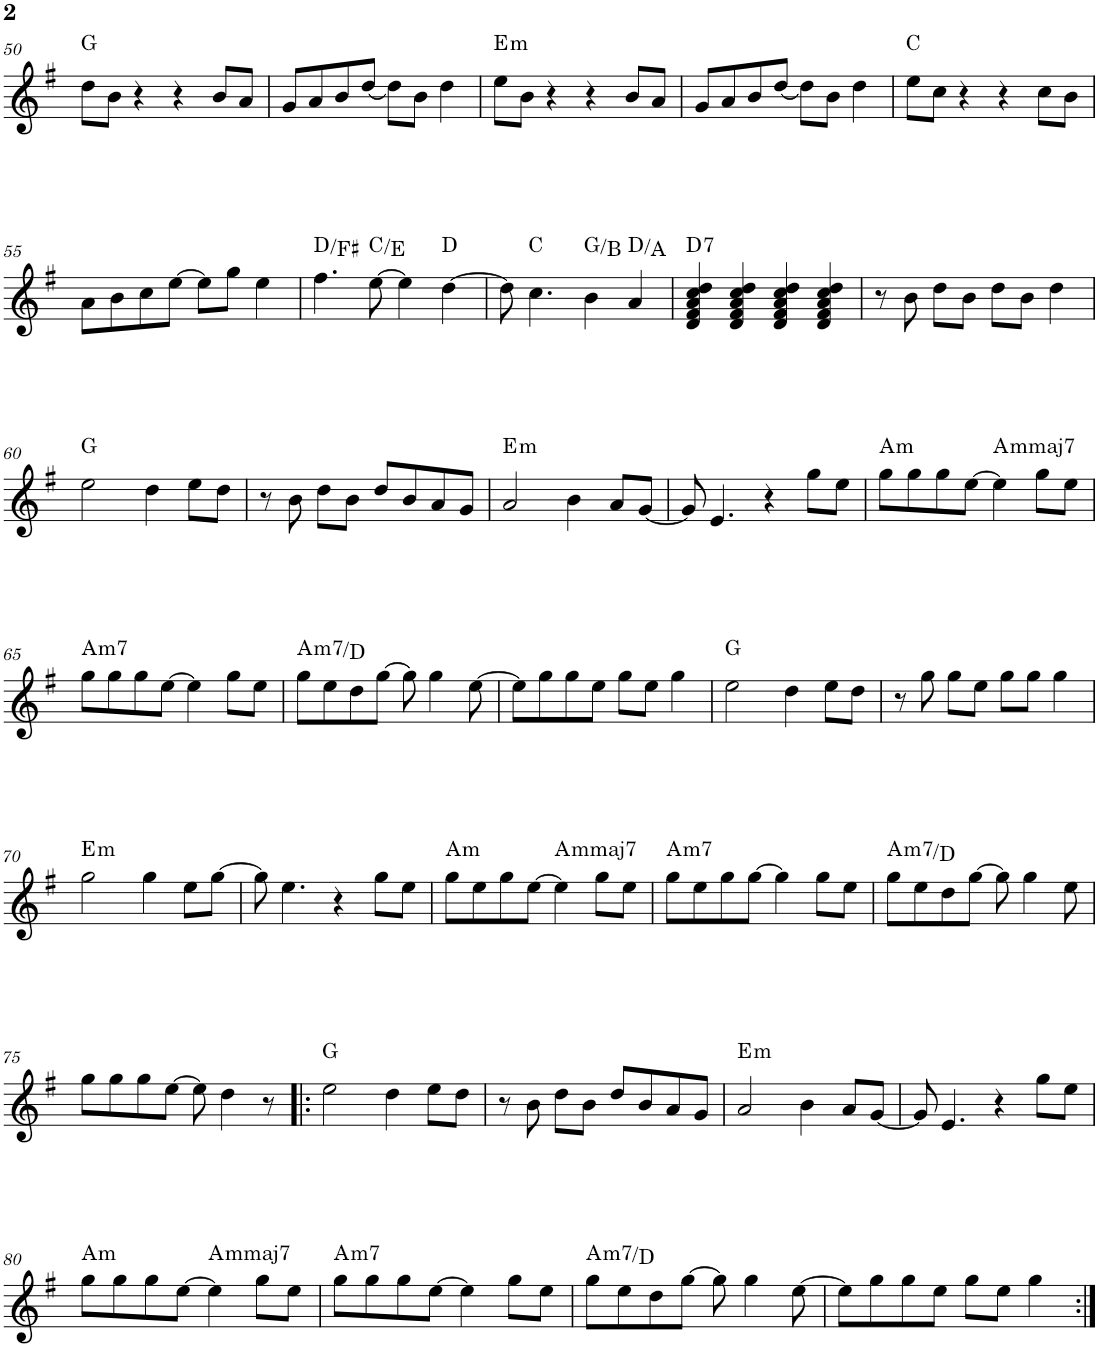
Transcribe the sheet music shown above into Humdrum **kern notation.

**kern	**harte
*part1	*part1
*staff1	*
*I"P1	*
!!LO:PB:g=z
*clefG2	*
*k[f#]	*
*G:	*
*M4/4	*
=50	=50
8dd\L	G:maj
8b\J	.
4r	.
4r	.
8b/L	.
8a/J	.
=51	=51
8g/L	.
8a/	.
8b/	.
[<8dd/J	.
8dd\L]	.
8b\J	.
4dd\	.
=52	=52
!	!LO:H:kt=m
8ee\L	E:min
8b\J	.
4r	.
4r	.
8b/L	.
8a/J	.
=53	=53
8g/L	.
8a/	.
8b/	.
[<8dd/J	.
8dd\L]	.
8b\J	.
4dd\	.
=54	=54
8ee\L	C:maj
8cc\J	.
4r	.
4r	.
8cc\L	.
8b\J	.
!!LO:LB:g=z
=55	=55
8a\L	.
8b\	.
8cc\	.
[>8ee\J	.
8ee\L]	.
8gg\J	.
4ee\	.
=56	=56
4.ff#\	D:maj/3
[>8ee\	C:maj/3
4ee\]	.
[>4dd\	D:maj
=57	=57
8dd\]	.
4.cc\	C:maj
4b\	G:maj/3
4a/	D:maj/5
=58	=58
!	!LO:H:kt=7
4d/ 4f#/ 4a/ 4cc/ 4dd/	D:7
4d/ 4f#/ 4a/ 4cc/ 4dd/	.
4d/ 4f#/ 4a/ 4cc/ 4dd/	.
4d/ 4f#/ 4a/ 4cc/ 4dd/	.
=59	=59
8r	.
8b\	.
8dd\L	.
8b\J	.
8dd\L	.
8b\J	.
4dd\	.
!!LO:LB:g=z
=60	=60
2ee\	G:maj
4dd\	.
8ee\L	.
8dd\J	.
=61	=61
8r	.
8b\	.
8dd\L	.
8b\J	.
8dd/L	.
8b/	.
8a/	.
8g/J	.
=62	=62
!	!LO:H:kt=m
2a/	E:min
4b\	.
8a/L	.
[<8g/J	.
=63	=63
8g/]	.
4.e/	.
4r	.
8gg\L	.
8ee\J	.
=64	=64
!	!LO:H:kt=m
8gg\L	A:min
8gg\	.
8gg\	.
[>8ee\J	.
!	!LO:H:kt=mmaj7
4ee\]	A:minmaj7
8gg\L	.
8ee\J	.
!!LO:LB:g=z
=65	=65
!	!LO:H:kt=m7
8gg\L	A:min7
8gg\	.
8gg\	.
[>8ee\J	.
4ee\]	.
8gg\L	.
8ee\J	.
=66	=66
!	!LO:H:kt=m7
8gg\L	A:min7/4
8ee\	.
8dd\	.
[>8gg\J	.
8gg\]	.
4gg\	.
[>8ee\	.
=67	=67
8ee\L]	.
8gg\	.
8gg\	.
8ee\J	.
8gg\L	.
8ee\J	.
4gg\	.
=68	=68
2ee\	G:maj
4dd\	.
8ee\L	.
8dd\J	.
=69	=69
8r	.
8gg\	.
8gg\L	.
8ee\J	.
8gg\L	.
8gg\J	.
4gg\	.
!!LO:LB:g=z
=70	=70
!	!LO:H:kt=m
2gg\	E:min
4gg\	.
8ee\L	.
[>8gg\J	.
=71	=71
8gg\]	.
4.ee\	.
4r	.
8gg\L	.
8ee\J	.
=72	=72
!	!LO:H:kt=m
8gg\L	A:min
8ee\	.
8gg\	.
[>8ee\J	.
!	!LO:H:kt=mmaj7
4ee\]	A:minmaj7
8gg\L	.
8ee\J	.
=73	=73
!	!LO:H:kt=m7
8gg\L	A:min7
8ee\	.
8gg\	.
[>8gg\J	.
4gg\]	.
8gg\L	.
8ee\J	.
=74	=74
!	!LO:H:kt=m7
8gg\L	A:min7/4
8ee\	.
8dd\	.
[>8gg\J	.
8gg\]	.
4gg\	.
8ee\	.
!!LO:LB:g=z
=75	=75
8gg\L	.
8gg\	.
8gg\	.
[>8ee\J	.
8ee\]	.
4dd\	.
8r	.
=76!|:	=76!|:
2ee\	G:maj
4dd\	.
8ee\L	.
8dd\J	.
=77	=77
8r	.
8b\	.
8dd\L	.
8b\J	.
8dd/L	.
8b/	.
8a/	.
8g/J	.
=78	=78
!	!LO:H:kt=m
2a/	E:min
4b\	.
8a/L	.
[<8g/J	.
=79	=79
8g/]	.
4.e/	.
4r	.
8gg\L	.
8ee\J	.
!!LO:LB:g=z
=80	=80
!	!LO:H:kt=m
8gg\L	A:min
8gg\	.
8gg\	.
[>8ee\J	.
!	!LO:H:kt=mmaj7
4ee\]	A:minmaj7
8gg\L	.
8ee\J	.
=81	=81
!	!LO:H:kt=m7
8gg\L	A:min7
8gg\	.
8gg\	.
[>8ee\J	.
4ee\]	.
8gg\L	.
8ee\J	.
=82	=82
!	!LO:H:kt=m7
8gg\L	A:min7/4
8ee\	.
8dd\	.
[>8gg\J	.
8gg\]	.
4gg\	.
[>8ee\	.
=83	=83
8ee\L]	.
8gg\	.
8gg\	.
8ee\J	.
8gg\L	.
8ee\J	.
4gg\	.
=:|!	=:|!
*-	*-
